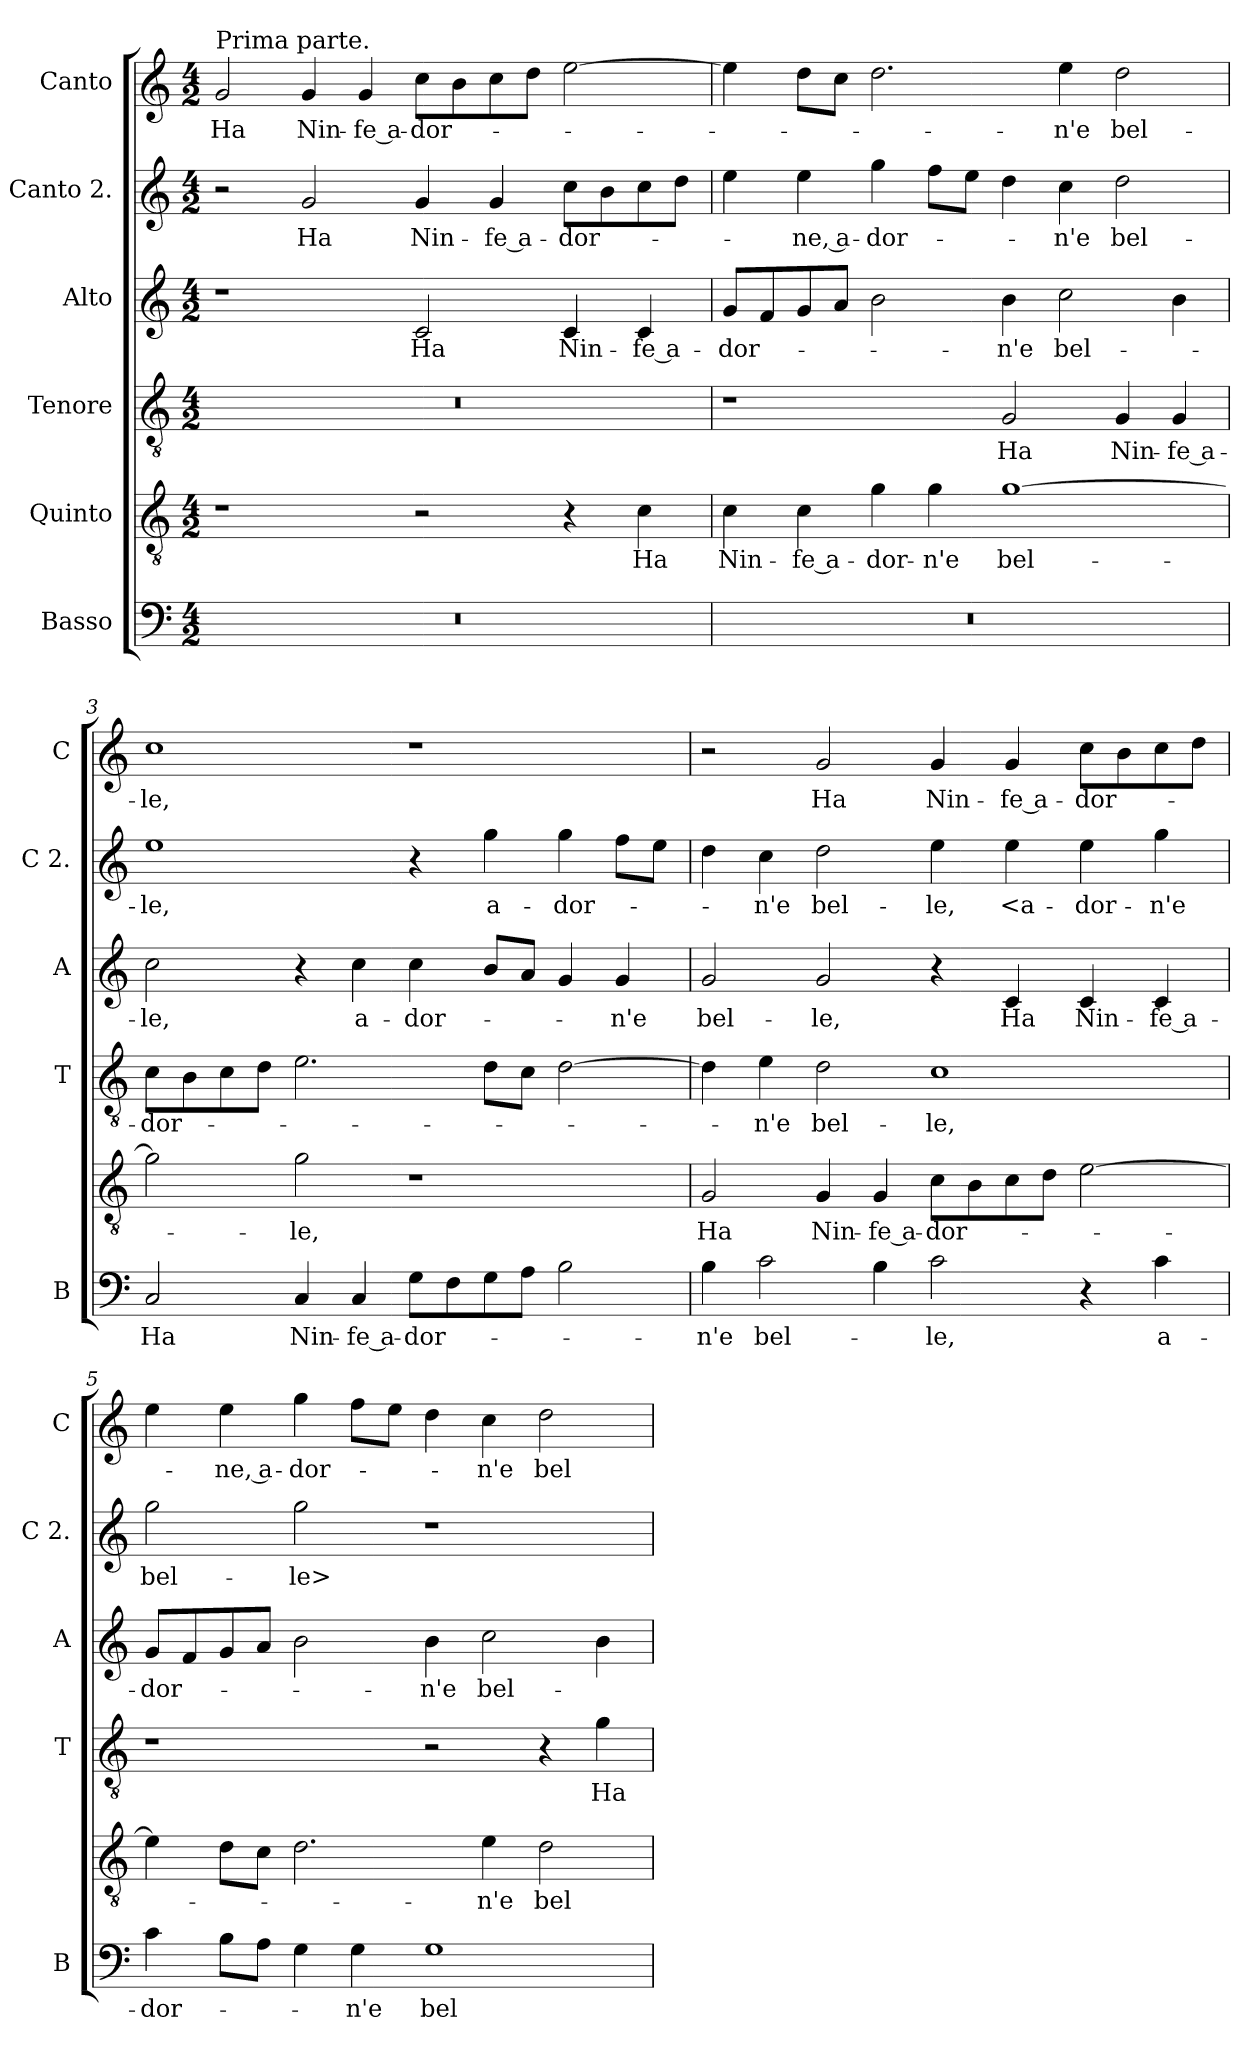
**kern	**text	**kern	**text	**kern	**text	**kern	**text	**kern	**text	**kern	**text
*part6	*part6	*part5	*part5	*part4	*part4	*part3	*part3	*part2	*part2	*part1	*part1
*staff6	*staff6	*staff5	*staff5	*staff4	*staff4	*staff3	*staff3	*staff2	*staff2	*staff1	*staff1
*I"Basso	*	*I"Quinto	*	*I"Tenore	*	*I"Alto	*	*I"Canto 2.	*	*I"Canto	*
*I'B	*	*	*	*I'T	*	*I'A	*	*I'C 2.	*	*I'C	*
*clefF4	*	*clefGv2	*	*clefGv2	*	*clefG2	*	*clefG2	*	*clefG2	*
*k[]	*	*k[]	*	*k[]	*	*k[]	*	*k[]	*	*k[]	*
*C:	*	*C:	*	*C:	*	*C:	*	*C:	*	*C:	*
*M4/2	*	*M4/2	*	*M4/2	*	*M4/2	*	*M4/2	*	*M4/2	*
=1	=1	=1	=1	=1	=1	=1	=1	=1	=1	=1	=1
!	!	!	!	!	!	!	!	!	!	!LO:TX:a:t=Prima parte.	!
0r	.	1r	.	0r	.	1r	.	2r	.	2g	Ha
.	.	.	.	.	.	.	.	2g	Ha	4g	Nin-
.	.	.	.	.	.	.	.	.	.	4g	-fe a-
.	.	2r	.	.	.	2c	Ha	4g	Nin-	8ccL	-dor-
.	.	.	.	.	.	.	.	.	.	8b	.
.	.	.	.	.	.	.	.	4g	-fe a-	8cc	.
.	.	.	.	.	.	.	.	.	.	8ddJ	.
.	.	4r	.	.	.	4c	Nin-	8ccL	-dor-	[2ee	.
.	.	.	.	.	.	.	.	8b	.	.	.
.	.	4c	Ha	.	.	4c	-fe a-	8cc	.	.	.
.	.	.	.	.	.	.	.	8ddJ	.	.	.
=2	=2	=2	=2	=2	=2	=2	=2	=2	=2	=2	=2
0r	.	4c	Nin-	1r	.	8gL	-dor-	4ee	.	4ee]	.
.	.	.	.	.	.	8f	.	.	.	.	.
.	.	4c	-fe a-	.	.	8g	.	4ee	-ne, a-	8ddL	.
.	.	.	.	.	.	8aJ	.	.	.	8ccJ	.
.	.	4g	-dor-	.	.	2b	.	4gg	-dor-	2.dd	.
.	.	4g	-n'e	.	.	.	.	8ffL	.	.	.
.	.	.	.	.	.	.	.	8eeJ	.	.	.
.	.	[1g	bel-	2G	Ha	4b	-n'e	4dd	.	.	.
.	.	.	.	.	.	2cc	bel-	4cc	-n'e	4ee	-n'e
.	.	.	.	4G	Nin-	.	.	2dd	bel-	2dd	bel-
.	.	.	.	4G	-fe a-	4b	.	.	.	.	.
=3	=3	=3	=3	=3	=3	=3	=3	=3	=3	=3	=3
2C	Ha	2g]	.	8cL	-dor-	2cc	-le,	1ee	-le,	1cc	-le,
.	.	.	.	8B	.	.	.	.	.	.	.
.	.	.	.	8c	.	.	.	.	.	.	.
.	.	.	.	8dJ	.	.	.	.	.	.	.
4C	Nin-	2g	-le,	2.e	.	4r	.	.	.	.	.
4C	-fe a-	.	.	.	.	4cc	a-	.	.	.	.
8GL	-dor-	1r	.	.	.	4cc	-dor-	4r	.	1r	.
8F	.	.	.	.	.	.	.	.	.	.	.
8G	.	.	.	8dL	.	8bL	.	4gg	a-	.	.
8AJ	.	.	.	8cJ	.	8aJ	.	.	.	.	.
2B	.	.	.	[2d	.	4g	.	4gg	-dor-	.	.
.	.	.	.	.	.	4g	-n'e	8ffL	.	.	.
.	.	.	.	.	.	.	.	8eeJ	.	.	.
=4	=4	=4	=4	=4	=4	=4	=4	=4	=4	=4	=4
4B	-n'e	2G	Ha	4d]	.	2g	bel-	4dd	.	2r	.
2c	bel-	.	.	4e	-n'e	.	.	4cc	-n'e	.	.
.	.	4G	Nin-	2d	bel-	2g	-le,	2dd	bel-	2g	Ha
4B	.	4G	-fe a-	.	.	.	.	.	.	.	.
2c	-le,	8cL	-dor-	1c	-le,	4r	.	4ee	-le,	4g	Nin-
.	.	8B	.	.	.	.	.	.	.	.	.
.	.	8c	.	.	.	4c	Ha	4ee	<a-	4g	-fe a-
.	.	8dJ	.	.	.	.	.	.	.	.	.
4r	.	[2e	.	.	.	4c	Nin-	4ee	-dor-	8ccL	-dor-
.	.	.	.	.	.	.	.	.	.	8b	.
4c	a-	.	.	.	.	4c	-fe a-	4gg	-n'e	8cc	.
.	.	.	.	.	.	.	.	.	.	8ddJ	.
=5	=5	=5	=5	=5	=5	=5	=5	=5	=5	=5	=5
4c	-dor-	4e]	.	1r	.	8gL	-dor-	2gg	bel-	4ee	.
.	.	.	.	.	.	8f	.	.	.	.	.
8BL	.	8dL	.	.	.	8g	.	.	.	4ee	-ne, a-
8AJ	.	8cJ	.	.	.	8aJ	.	.	.	.	.
4G	.	2.d	.	.	.	2b	.	2gg	-le>	4gg	-dor-
4G	-n'e	.	.	.	.	.	.	.	.	8ffL	.
.	.	.	.	.	.	.	.	.	.	8eeJ	.
1G	bel-	.	.	2r	.	4b	-n'e	1r	.	4dd	.
.	.	4e	-n'e	.	.	2cc	bel-	.	.	4cc	-n'e
.	.	2d	bel-	4r	.	.	.	.	.	2dd	bel-
.	.	.	.	4g	Ha	4b	.	.	.	.	.
=	=	=	=	=	=	=	=	=	=	=	=
*-	*-	*-	*-	*-	*-	*-	*-	*-	*-	*-	*-
